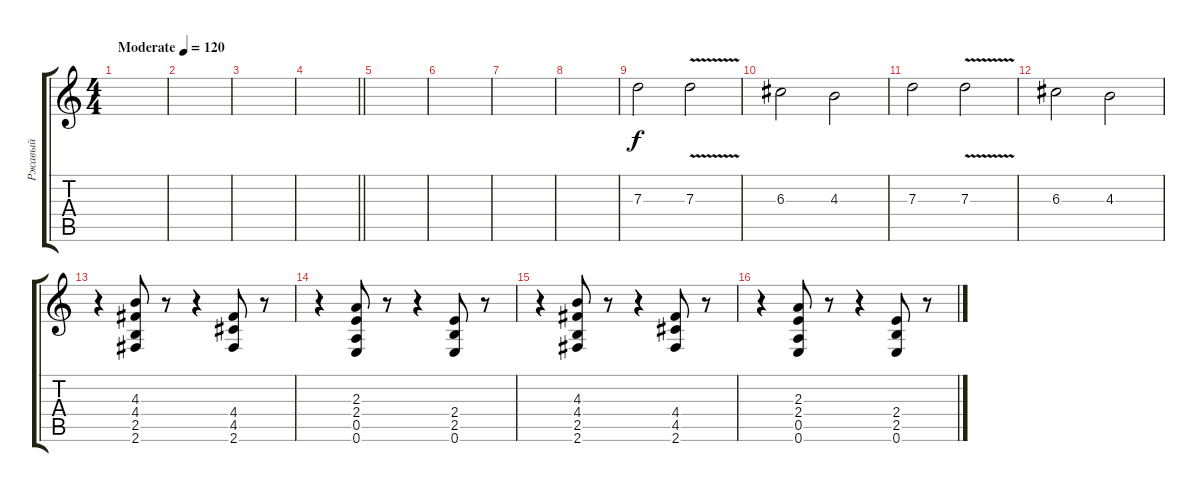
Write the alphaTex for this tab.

\track ("Ржавый" "Ржавый") {instrument overdrivenguitar}
\staff {score tabs}
\tuning (E4 B3 G3 D3 A2 E2) {hide}
\ts (4 4)
\tempo (120 "Moderate")
\clef g2
\ks c
|
|
|
\barLineRight lightlight
|
|
|
|
|
7.3.2{instrument overdrivenguitar} 7.3{v}.2 |
6.3.2 4.3.2 |
7.3.2 7.3{v}.2 |
6.3.2 4.3.2 |
r.4{instrument overdrivenguitar} (4.3 4.4 2.5 2.6).8 r.8 r.4 (4.4 4.5 2.6).8 r.8 |
r.4 (2.3 2.4 0.5 0.6).8 r.8 r.4 (2.4 2.5 0.6).8 r.8 |
r.4 (4.3 4.4 2.5 2.6).8 r.8 r.4 (4.4 4.5 2.6).8 r.8 |
r.4 (2.3 2.4 0.5 0.6).8 r.8 r.4 (2.4 2.5 0.6).8 r.8
